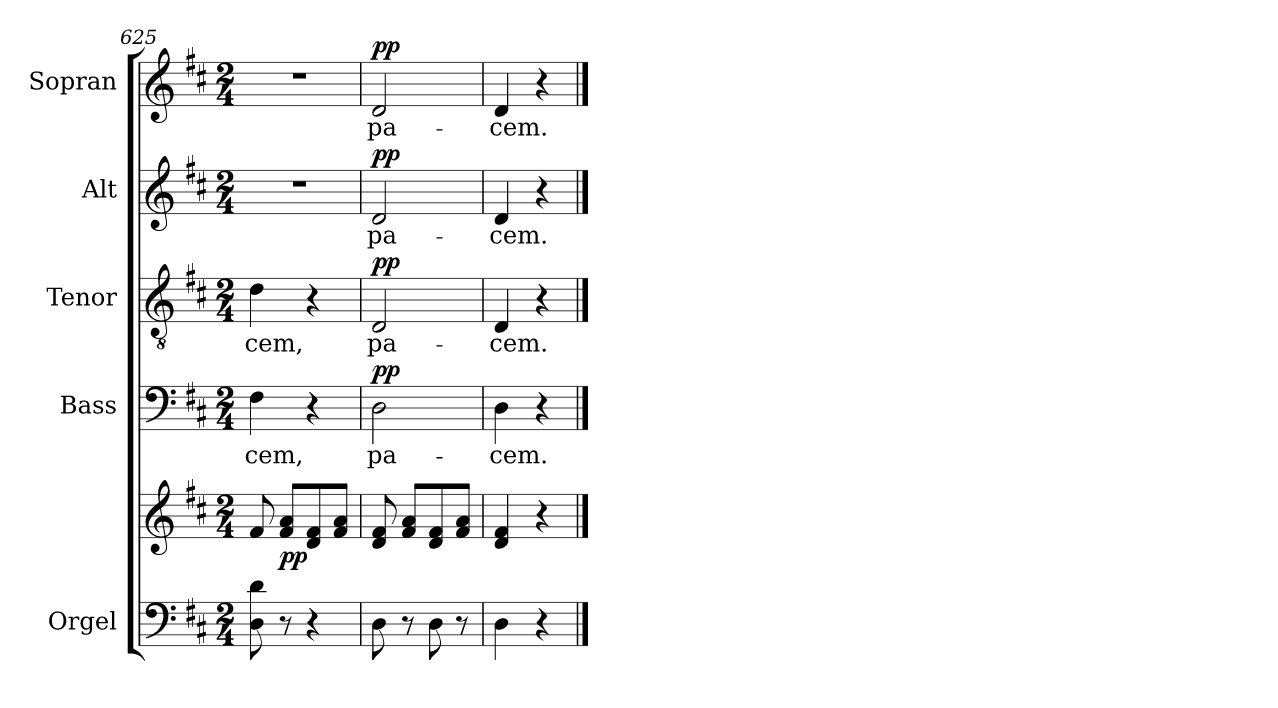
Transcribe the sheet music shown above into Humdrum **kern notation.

**kern	**kern	**dynam	**kern	**text	**dynam	**kern	**text	**dynam	**kern	**text	**dynam	**kern	**text	**dynam
*part5	*part5	*part5	*part4	*part4	*part4	*part3	*part3	*part3	*part2	*part2	*part2	*part1	*part1	*part1
*staff6	*staff5	*staff5/6	*staff4	*staff4	*staff4	*staff3	*staff3	*staff3	*staff2	*staff2	*staff2	*staff1	*staff1	*staff1
*I"Orgel	*	*	*I"Bass	*	*	*I"Tenor	*	*	*I"Alt	*	*	*I"Sopran	*	*
*I'Org.	*	*	*I'B.	*	*	*I'T.	*	*	*I'A.	*	*	*I'S.	*	*
*clefF4	*clefG2	*	*clefF4	*	*	*clefGv2	*	*	*clefG2	*	*	*clefG2	*	*
*k[f#c#]	*k[f#c#]	*	*k[f#c#]	*	*	*k[f#c#]	*	*	*k[f#c#]	*	*	*k[f#c#]	*	*
*D:	*D:	*	*D:	*	*	*D:	*	*	*D:	*	*	*D:	*	*
*M2/4	*M2/4	*	*M2/4	*	*	*M2/4	*	*	*M2/4	*	*	*M2/4	*	*
=625	=625	=625	=625	=625	=625	=625	=625	=625	=625	=625	=625	=625	=625	=625
!	!	!	!	!LO:LY:b	!	!	!LO:LY:b	!	!	!	!	!	!	!
8D\ 8d\	8f#/	.	4F#\	-cem,	.	4d\	-cem,	.	2r	.	.	2r	.	.
!	!	!LO:DY:b	!	!	!	!	!	!	!	!	!	!	!	!
8r	8f#/ 8a/L	pp	.	.	.	.	.	.	.	.	.	.	.	.
4r	8d/ 8f#/	.	4r	.	.	4r	.	.	.	.	.	.	.	.
.	8f#/ 8a/J	.	.	.	.	.	.	.	.	.	.	.	.	.
=626	=626	=626	=626	=626	=626	=626	=626	=626	=626	=626	=626	=626	=626	=626
!	!	!	!	!LO:LY:b	!LO:DY:a	!	!LO:LY:b	!LO:DY:a	!	!LO:LY:b	!LO:DY:a	!	!LO:LY:b	!LO:DY:a
8D\	8d/ 8f#/	.	2D\	pa-	pp	2D/	pa-	pp	2d/	pa-	pp	2d/	pa-	pp
8r	8f#/ 8a/L	.	.	.	.	.	.	.	.	.	.	.	.	.
8D\	8d/ 8f#/	.	.	.	.	.	.	.	.	.	.	.	.	.
8r	8f#/ 8a/J	.	.	.	.	.	.	.	.	.	.	.	.	.
=627	=627	=627	=627	=627	=627	=627	=627	=627	=627	=627	=627	=627	=627	=627
!	!	!	!	!LO:LY:b	!	!	!LO:LY:b	!	!	!LO:LY:b	!	!	!LO:LY:b	!
4D\	4d/ 4f#/	.	4D\	-cem.	.	4D/	-cem.	.	4d/	-cem.	.	4d/	-cem.	.
4r	4r	.	4r	.	.	4r	.	.	4r	.	.	4r	.	.
==	==	==	==	==	==	==	==	==	==	==	==	==	==	==
*-	*-	*-	*-	*-	*-	*-	*-	*-	*-	*-	*-	*-	*-	*-
